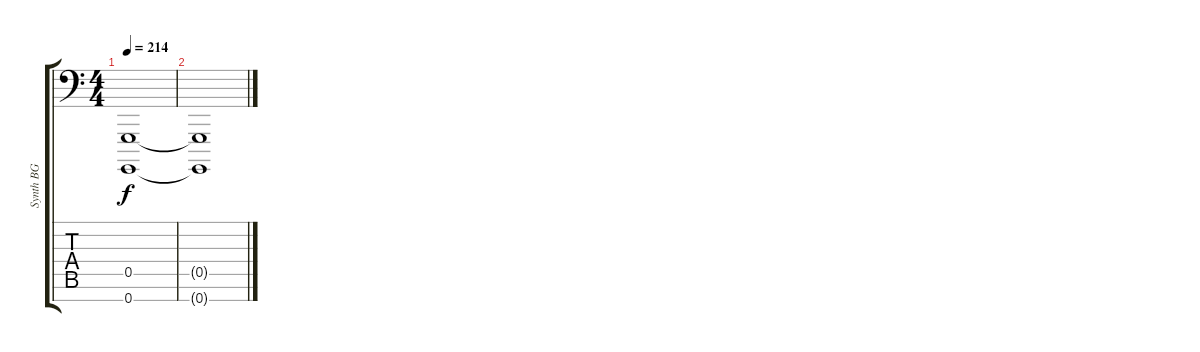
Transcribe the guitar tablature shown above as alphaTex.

\track ("Synth BG" "Synth BG") {instrument pad8sweep}
\staff {score tabs}
\tuning (D4 A3 F3 C2 G1 D1 G0) {hide}
\ts (4 4)
\tempo 214
\clef f4
\ks c
(0.5{t} 0.7{t}).1{dy f} |
(0.5{t} 0.7{t}).1
